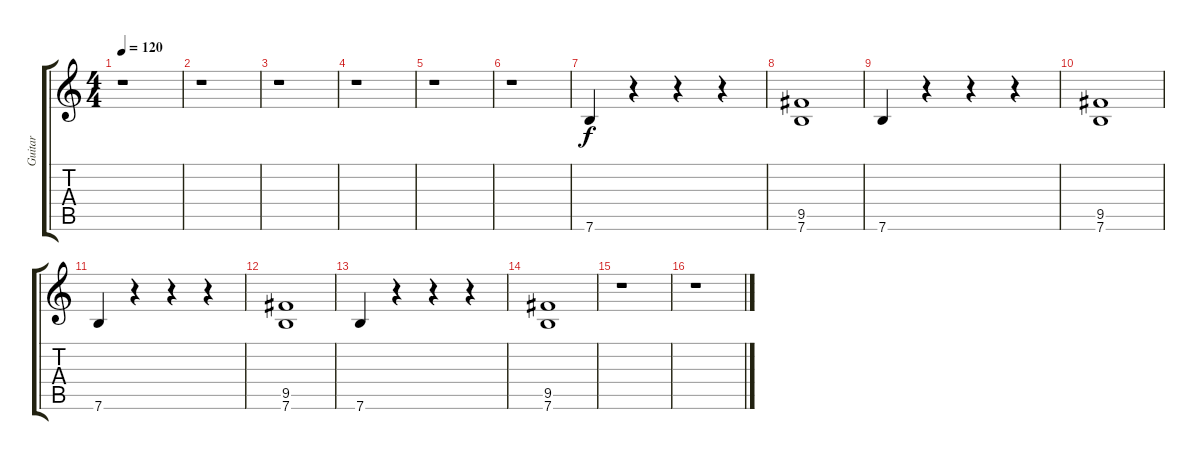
\track ("Guitar" "Guitar") {instrument distortionguitar}
\staff {score tabs}
\tuning (E4 B3 G3 D3 A2 E2) {hide}
\ts (4 4)
\tempo 120
\clef g2
\ks c
r.1{dy f} |
r.1 |
r.1 |
r.1 |
r.1 |
r.1 |
7.6.4 r.4 r.4 r.4 |
(9.5 7.6).1 |
7.6.4 r.4 r.4 r.4 |
(9.5 7.6).1 |
7.6.4 r.4 r.4 r.4 |
(9.5 7.6).1 |
7.6.4 r.4 r.4 r.4 |
(9.5 7.6).1 |
r.1 |
r.1
